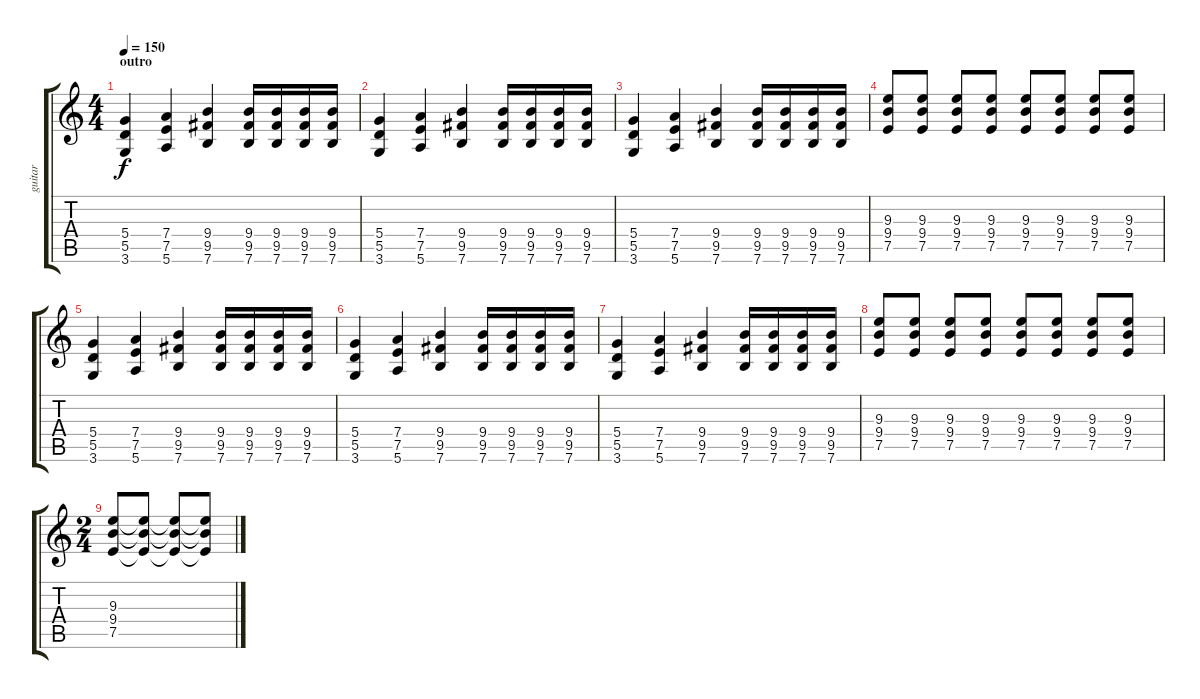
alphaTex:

\track ("guitar" "guitar") {instrument overdrivenguitar}
\staff {score tabs}
\tuning (E4 B3 G3 D3 A2 E2) {hide}
\ts (4 4)
\section ("" "outro")
\tempo 150
\clef g2
\ks c
(5.4 5.5 3.6).4{dy f} (7.4 7.5 5.6).4 (9.4 9.5 7.6).4 (9.4 9.5 7.6).16 (9.4 9.5 7.6).16 (9.4 9.5 7.6).16 (9.4 9.5 7.6).16 |
(5.4 5.5 3.6).4 (7.4 7.5 5.6).4 (9.4 9.5 7.6).4 (9.4 9.5 7.6).16 (9.4 9.5 7.6).16 (9.4 9.5 7.6).16 (9.4 9.5 7.6).16 |
(5.4 5.5 3.6).4 (7.4 7.5 5.6).4 (9.4 9.5 7.6).4 (9.4 9.5 7.6).16 (9.4 9.5 7.6).16 (9.4 9.5 7.6).16 (9.4 9.5 7.6).16 |
(9.3 9.4 7.5).8 (9.3 9.4 7.5).8 (9.3 9.4 7.5).8 (9.3 9.4 7.5).8 (9.3 9.4 7.5).8 (9.3 9.4 7.5).8 (9.3 9.4 7.5).8 (9.3 9.4 7.5).8 |
(5.4 5.5 3.6).4 (7.4 7.5 5.6).4 (9.4 9.5 7.6).4 (9.4 9.5 7.6).16 (9.4 9.5 7.6).16 (9.4 9.5 7.6).16 (9.4 9.5 7.6).16 |
(5.4 5.5 3.6).4 (7.4 7.5 5.6).4 (9.4 9.5 7.6).4 (9.4 9.5 7.6).16 (9.4 9.5 7.6).16 (9.4 9.5 7.6).16 (9.4 9.5 7.6).16 |
(5.4 5.5 3.6).4 (7.4 7.5 5.6).4 (9.4 9.5 7.6).4 (9.4 9.5 7.6).16 (9.4 9.5 7.6).16 (9.4 9.5 7.6).16 (9.4 9.5 7.6).16 |
(9.3 9.4 7.5).8 (9.3 9.4 7.5).8 (9.3 9.4 7.5).8 (9.3 9.4 7.5).8 (9.3 9.4 7.5).8 (9.3 9.4 7.5).8 (9.3 9.4 7.5).8 (9.3 9.4 7.5).8 |
\ts (2 4)
(9.3 9.4 7.5).8 (9.3{t} 9.4{t} 7.5{t}).8 (9.3{t} 9.4{t} 7.5{t}).8 (9.3{t} 9.4{t} 7.5{t}).8
